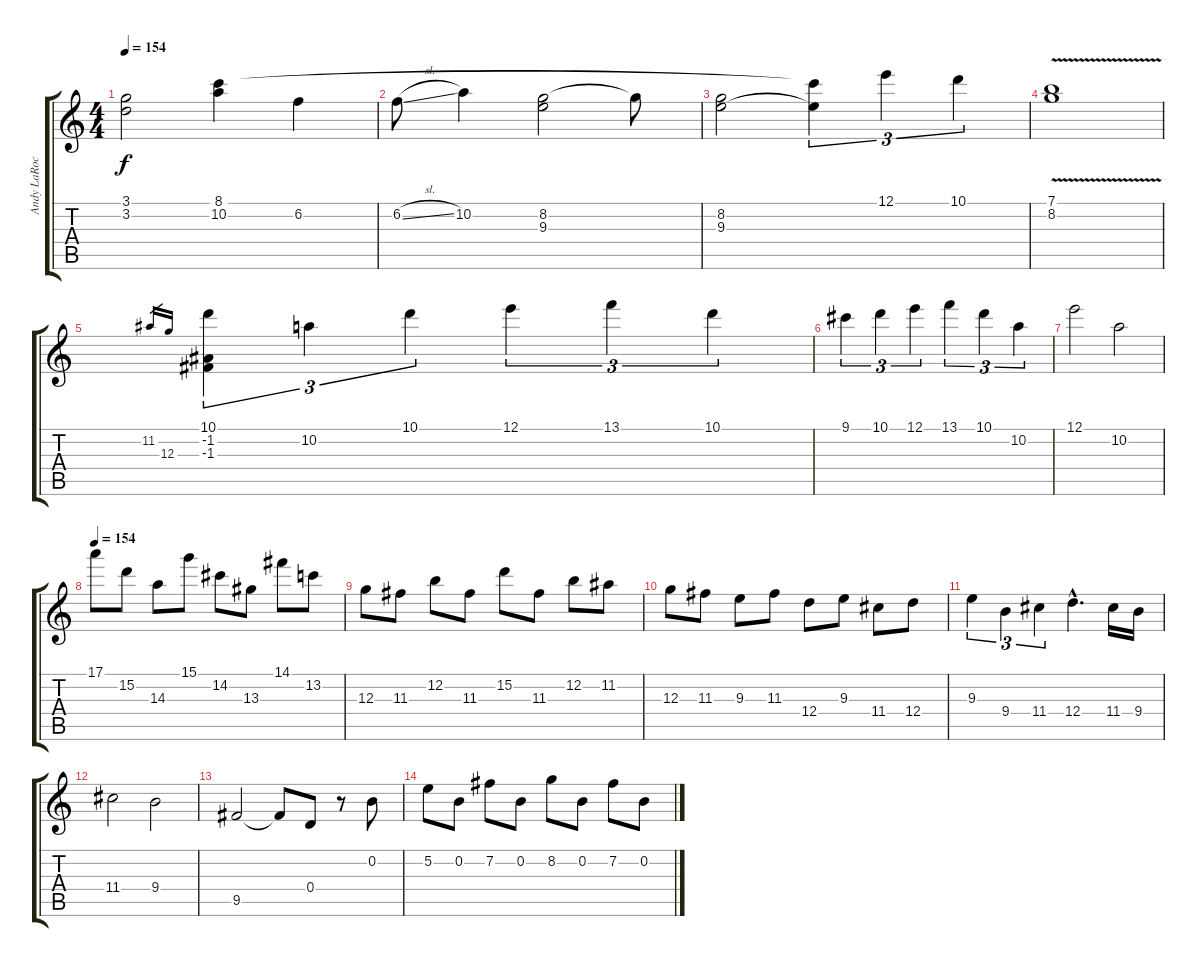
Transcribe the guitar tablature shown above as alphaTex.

\track ("Andy LaRocque" "Andy LaRoc") {instrument distortionguitar}
\staff {score tabs}
\tuning (E4 B3 G3 D3 A2 E2) {hide}
\ts (4 4)
\tempo 154
\clef g2
\ks c
(3.1 3.2).2{dy f} (8.1 10.2).4 6.2.4 |
6.2{sl}.8 10.2.4 (8.2 9.3).2 8.2{t}.8 |
(8.2 9.3).2 (8.1{t} 9.3{t}).4{tu (3 2)} 12.1.4{tu (3 2)} 10.1.4{tu (3 2)} |
(7.1{v} 8.2{v}).1 |
11.2.16{gr} 12.3.16{gr} (10.1 -1.2 -1.3).4{tu (3 2)} 10.2.4{tu (3 2)} 10.1.4{tu (3 2)} 12.1.4{tu (3 2)} 13.1.4{tu (3 2)} 10.1.4{tu (3 2)} |
9.1.4{tu (3 2)} 10.1.4{tu (3 2)} 12.1.4{tu (3 2)} 13.1.4{tu (3 2)} 10.1.4{tu (3 2)} 10.2.4{tu (3 2)} |
12.1.2 10.2.2 |
\tempo 154
17.1.8 15.2.8 14.3.8 15.1.8 14.2.8 13.3.8 14.1.8 13.2.8 |
12.3.8 11.3.8 12.2.8 11.3.8 15.2.8 11.3.8 12.2.8 11.2.8 |
12.3.8 11.3.8 9.3.8 11.3.8 12.4.8 9.3.8 11.4.8 12.4.8 |
9.3.4{tu (3 2)} 9.4.4{tu (3 2)} 11.4.4{tu (3 2)} 12.4{hac}.4{d} 11.4.16 9.4.16 |
11.4.2 9.4.2 |
9.5.2 9.5{t}.8 0.4.8 r.8 0.2.8 |
5.2.8 0.2.8 7.2.8 0.2.8 8.2.8 0.2.8 7.2.8 0.2.8
